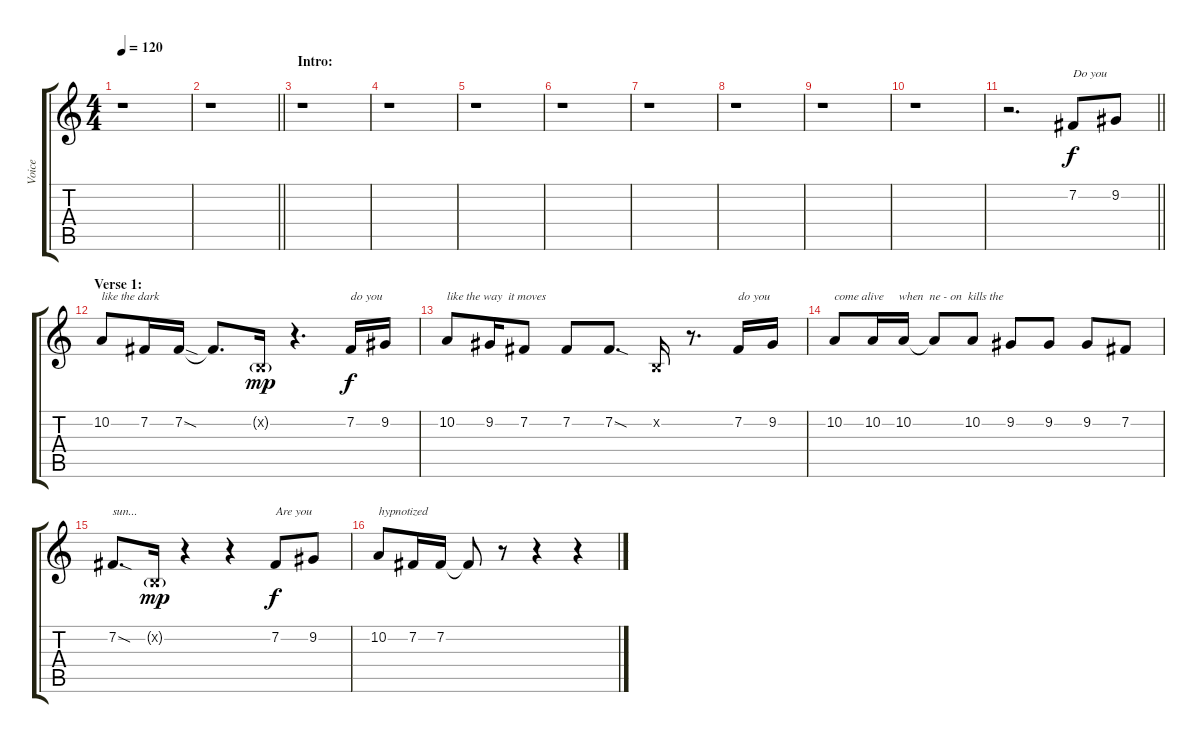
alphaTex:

\track ("Voice" "Voice") {instrument oboe}
\staff {score tabs}
\tuning (E4 B3 G3 D3 A2 E2) {hide}
\ts (4 4)
\tempo 120
\clef g2
\ks c
r.1{dy f instrument oboe} |
\barLineRight lightlight
r.1 |
\section ("" "Intro:")
r.1 |
r.1 |
r.1 |
r.1 |
r.1 |
r.1 |
r.1 |
r.1 |
\barLineRight lightlight
r.2{d} 7.2.8{txt "Do you"} 9.2.8 |
\section ("" "Verse 1:")
10.2.8{txt "like the dark"} 7.2.16 7.2{sod}.16 7.2{t}.8{d} 0.2{g x}.16{dy mp} r.4{d} 7.2.16{txt "do you" dy f} 9.2.16 |
10.2.8{txt "like the way  it moves"} 9.2.16 7.2.8 7.2.8 7.2{sod}.8{d} 0.2{x}.16 r.8{d} 7.2.16{txt "do you"} 9.2.16 |
10.2.8{txt "come alive     when  ne - on  kills the"} 10.2.16 10.2.16 10.2{t}.8 10.2.8 9.2.8 9.2.8 9.2.8 7.2.8 |
7.2{sod}.8{d txt "sun..."} 0.2{g x}.16{dy mp} r.4 r.4 7.2.8{txt "Are you" dy f} 9.2.8 |
10.2.8{txt "hypnotized"} 7.2.16 7.2.16 7.2{t}.8 r.8 r.4 r.4
